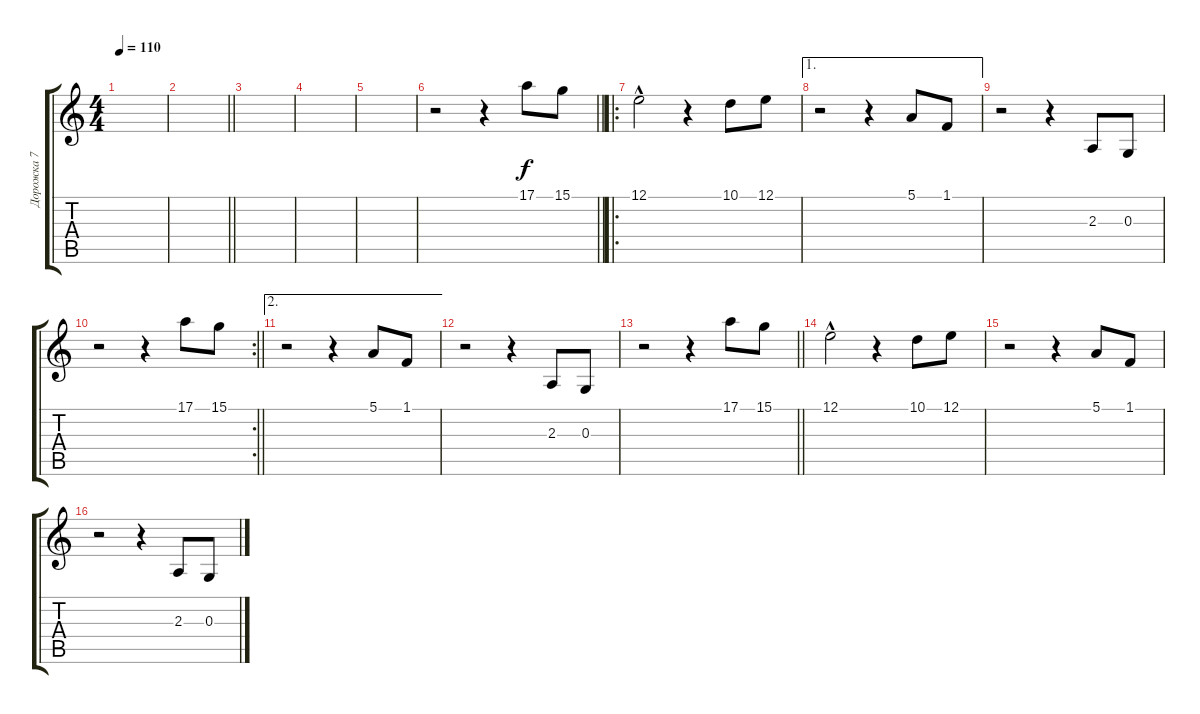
\track ("Дорожка 7" "Дорожка 7") {instrument acousticgrandpiano}
\staff {score tabs}
\tuning (E4 B3 G3 D3 A2 E2) {hide}
\ts (4 4)
\tempo 110
\clef g2
\ks c
|
\barLineRight lightlight
|
|
|
|
\barLineRight lightlight
r.2 r.4 17.1.8 15.1.8 |
\ro
12.1{hac}.2 r.4 10.1.8 12.1.8 |
\ae 1
r.2 r.4 5.1.8 1.1.8 |
r.2 r.4 2.3.8 0.3.8 |
\rc 2
\barLineRight lightlight
r.2 r.4 17.1.8 15.1.8 |
\ae 2
r.2 r.4 5.1.8 1.1.8 |
r.2 r.4 2.3.8 0.3.8 |
\barLineRight lightlight
r.2 r.4 17.1.8 15.1.8 |
12.1{hac}.2 r.4 10.1.8 12.1.8 |
r.2 r.4 5.1.8 1.1.8 |
r.2 r.4 2.3.8 0.3.8
